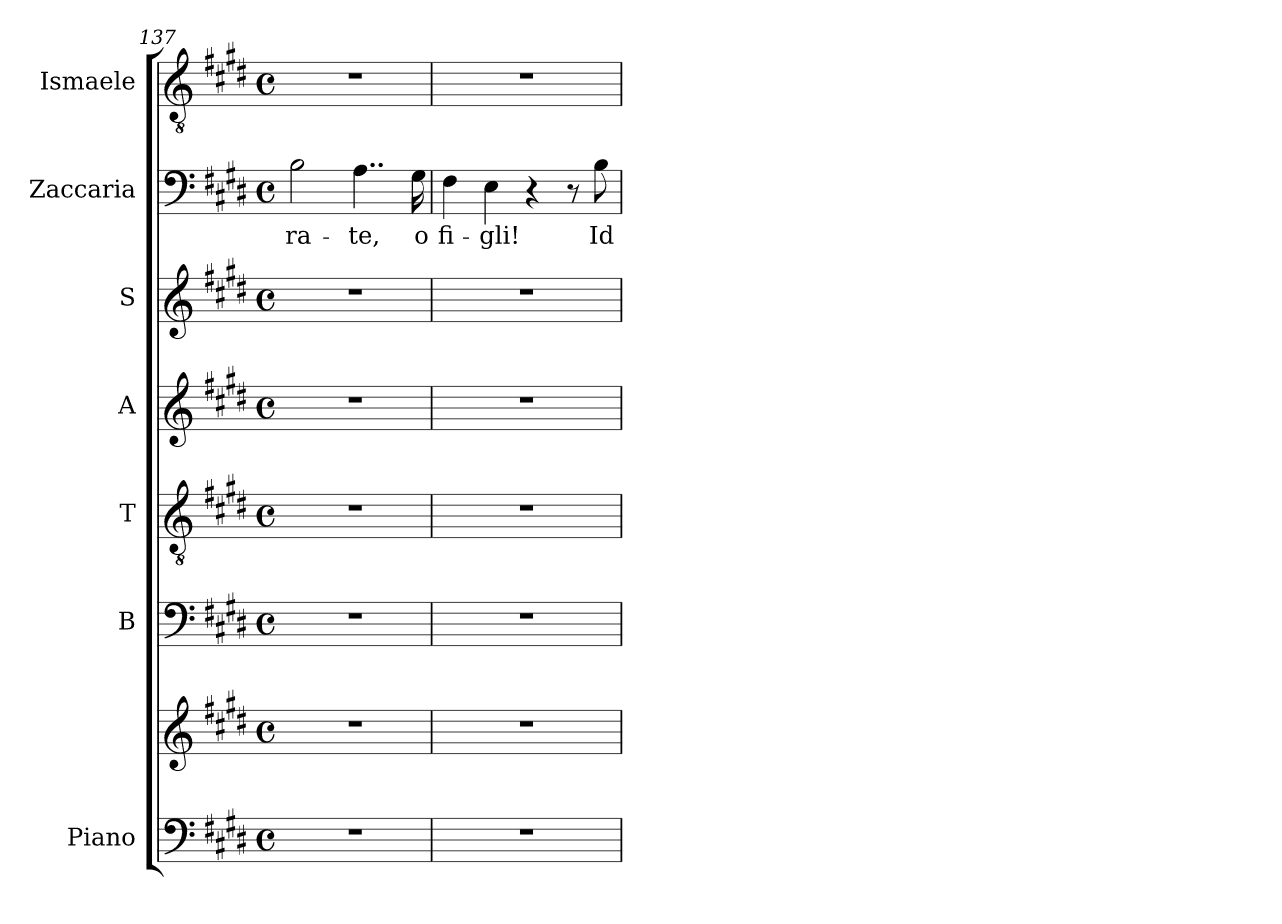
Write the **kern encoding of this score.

**kern	**kern	**kern	**kern	**kern	**kern	**kern	**text	**kern
*part7	*part7	*part6	*part5	*part4	*part3	*part2	*part2	*part1
*staff8	*staff7	*staff6	*staff5	*staff4	*staff3	*staff2	*staff2	*staff1
*I"Piano	*	*I"B	*I"T	*I"A	*I"S	*I"Zaccaria	*	*I"Ismaele
*I'Pno	*	*I'B	*I'T	*I'A	*I'S	*	*	*
*clefF4	*clefG2	*clefF4	*clefGv2	*clefG2	*clefG2	*clefF4	*	*clefGv2
*k[f#c#g#d#]	*k[f#c#g#d#]	*k[f#c#g#d#]	*k[f#c#g#d#]	*k[f#c#g#d#]	*k[f#c#g#d#]	*k[f#c#g#d#]	*	*k[f#c#g#d#]
*M4/4	*M4/4	*M4/4	*M4/4	*M4/4	*M4/4	*M4/4	*	*M4/4
*met(c)	*met(c)	*met(c)	*met(c)	*met(c)	*met(c)	*met(c)	*	*met(c)
=137	=137	=137	=137	=137	=137	=137	=137	=137
!	!	!	!	!	!	!	!LO:LY:b	!
1r	1r	1r	1r	1r	1r	2B\	-ra-	1r
!	!	!	!	!	!	!	!LO:LY:b	!
.	.	.	.	.	.	4..A\	-te,	.
!	!	!	!	!	!	!	!LO:LY:b	!
.	.	.	.	.	.	16G#\	o	.
=138	=138	=138	=138	=138	=138	=138	=138	=138
!	!	!	!	!	!	!	!LO:LY:b	!
1r	1r	1r	1r	1r	1r	4F#\	fi-	1r
!	!	!	!	!	!	!	!LO:LY:b	!
.	.	.	.	.	.	4E\	-gli!	.
.	.	.	.	.	.	4r	.	.
.	.	.	.	.	.	8r	.	.
!	!	!	!	!	!	!	!LO:LY:b	!
.	.	.	.	.	.	8B\	Id-	.
=	=	=	=	=	=	=	=	=
*-	*-	*-	*-	*-	*-	*-	*-	*-
